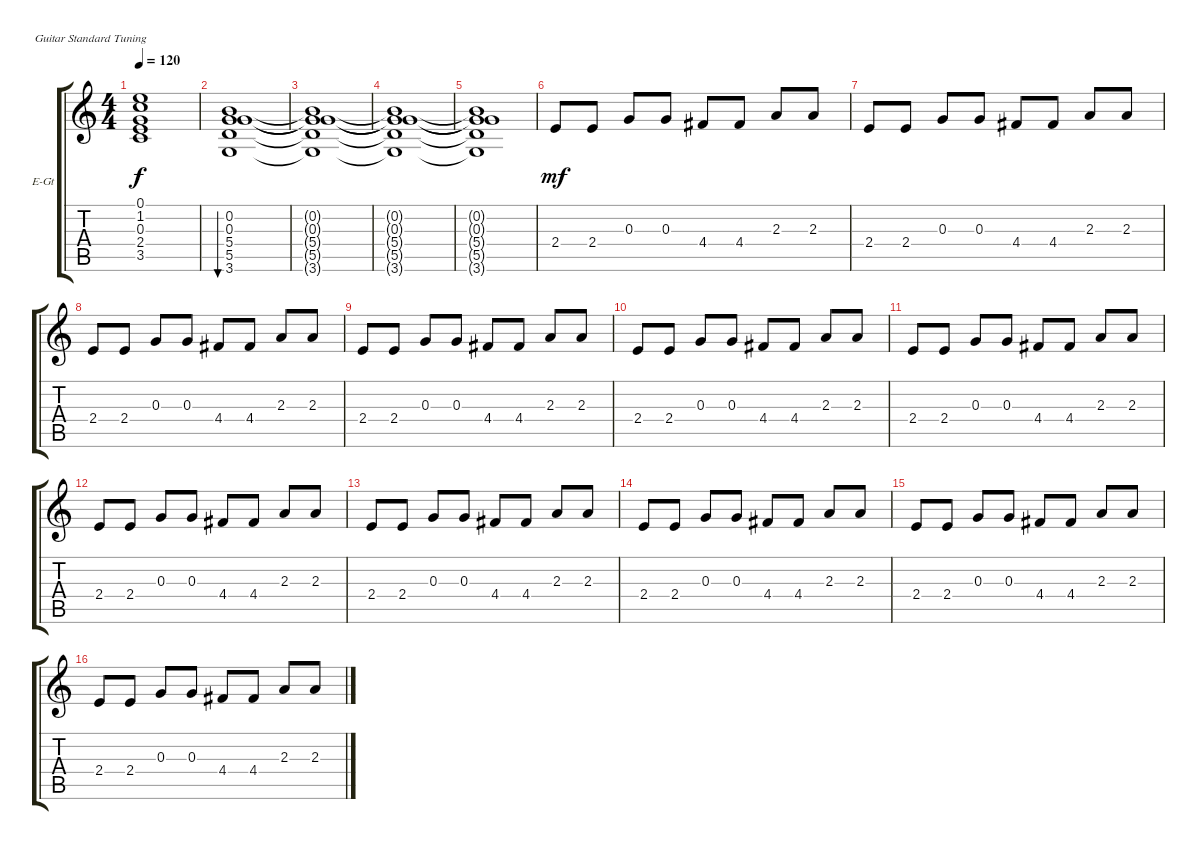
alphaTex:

\defaultSystemsLayout 4
\bracketExtendMode groupsimilarinstruments
\firstSystemTrackNameOrientation horizontal
\otherSystemsTrackNameOrientation horizontal
\track ("shura" "E-Gt") {instrument overdrivenguitar}
\staff {score tabs}
\tuning (E4 B3 G3 D3 A2 E2)
\ts (4 4)
\tempo 120
\clef g2
\ks c
(3.5{t} 2.4{t} 0.3{t} 1.2{t} 0.1{t}).1{dy f} |
(3.6 5.5 5.4 0.3 0.2).1{bu 240} |
(3.6{t} 5.5{t} 5.4{t} 0.3{t} 0.2{t}).1 |
(3.6{t} 5.5{t} 5.4{t} 0.3{t} 0.2{t}).1 |
(3.6{t} 5.5{t} 5.4{t} 0.3{t} 0.2{t}).1 |
2.4.8{dy mf} 2.4.8 0.3.8 0.3.8 4.4.8 4.4.8 2.3.8 2.3.8 |
2.4.8 2.4.8 0.3.8 0.3.8 4.4.8 4.4.8 2.3.8 2.3.8 |
2.4.8 2.4.8 0.3.8 0.3.8 4.4.8 4.4.8 2.3.8 2.3.8 |
2.4.8 2.4.8 0.3.8 0.3.8 4.4.8 4.4.8 2.3.8 2.3.8 |
2.4.8 2.4.8 0.3.8 0.3.8 4.4.8 4.4.8 2.3.8 2.3.8 |
2.4.8 2.4.8 0.3.8 0.3.8 4.4.8 4.4.8 2.3.8 2.3.8 |
2.4.8 2.4.8 0.3.8 0.3.8 4.4.8 4.4.8 2.3.8 2.3.8 |
2.4.8 2.4.8 0.3.8 0.3.8 4.4.8 4.4.8 2.3.8 2.3.8 |
2.4.8 2.4.8 0.3.8 0.3.8 4.4.8 4.4.8 2.3.8 2.3.8 |
2.4.8 2.4.8 0.3.8 0.3.8 4.4.8 4.4.8 2.3.8 2.3.8 |
2.4.8 2.4.8 0.3.8 0.3.8 4.4.8 4.4.8 2.3.8 2.3.8
